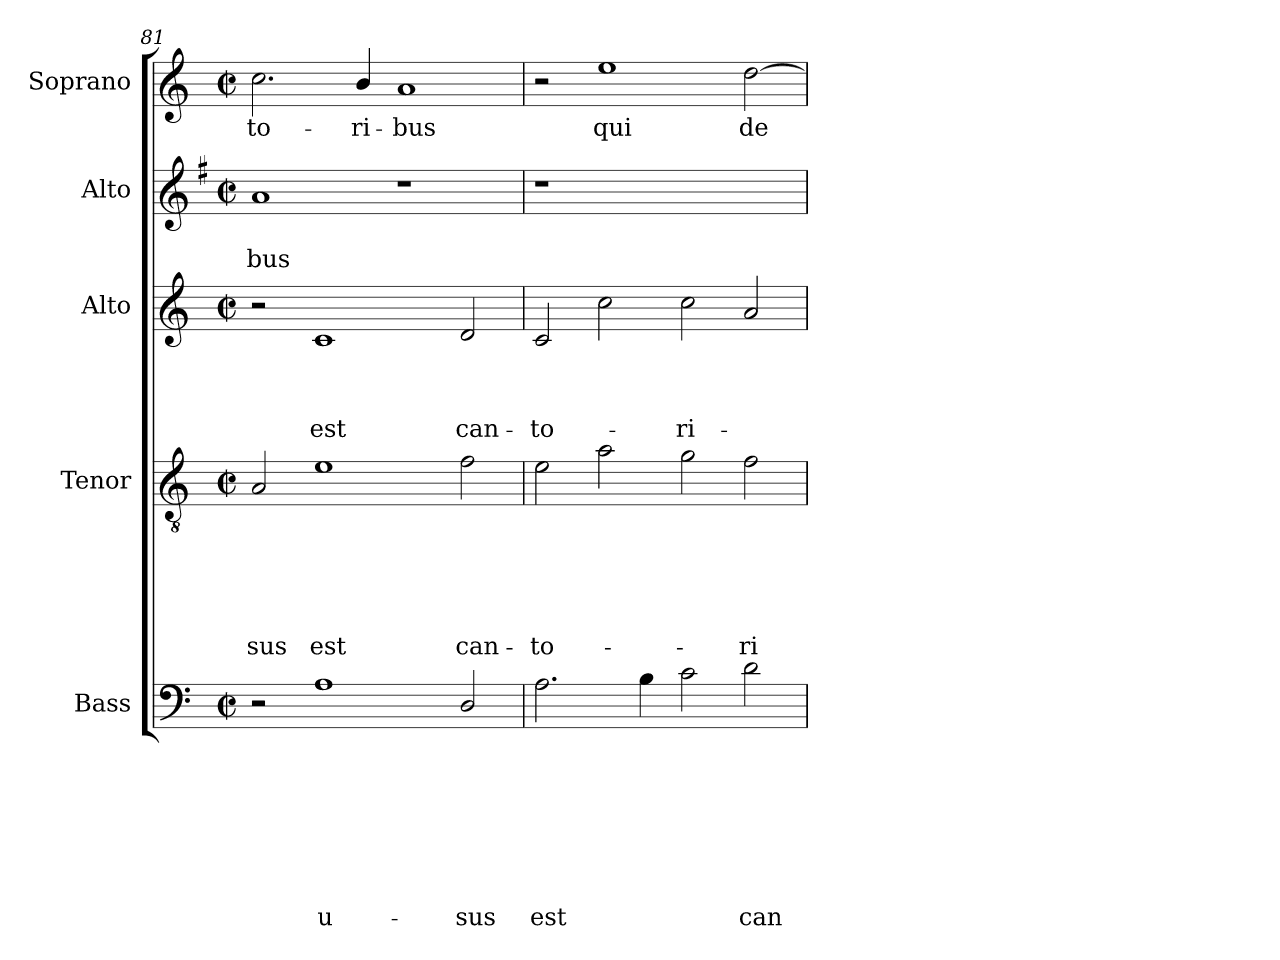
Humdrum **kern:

**kern	**text	**text	**text	**text	**text	**text	**text	**text	**kern	**text	**text	**text	**text	**text	**text	**kern	**text	**text	**text	**text	**kern	**text	**text	**kern	**text
*part5	*part5	*part5	*part5	*part5	*part5	*part5	*part5	*part5	*part4	*part4	*part4	*part4	*part4	*part4	*part4	*part3	*part3	*part3	*part3	*part3	*part2	*part2	*part2	*part1	*part1
*staff5	*staff5	*staff5	*staff5	*staff5	*staff5	*staff5	*staff5	*staff5	*staff4	*staff4	*staff4	*staff4	*staff4	*staff4	*staff4	*staff3	*staff3	*staff3	*staff3	*staff3	*staff2	*staff2	*staff2	*staff1	*staff1
*I"Bass	*	*	*	*	*	*	*	*	*I"Tenor	*	*	*	*	*	*	*I"Alto	*	*	*	*	*I"Alto	*	*	*I"Soprano	*
*I'B.	*	*	*	*	*	*	*	*	*I'T.	*	*	*	*	*	*	*I'A.	*	*	*	*	*I'A.	*	*	*I'S.	*
!!LO:PB:g=z
*clefF4	*	*	*	*	*	*	*	*	*clefGv2	*	*	*	*	*	*	*clefG2	*	*	*	*	*clefG2	*	*	*clefG2	*
*k[]	*	*	*	*	*	*	*	*	*k[]	*	*	*	*	*	*	*k[]	*	*	*	*	*k[f#]	*	*	*k[]	*
*C:	*	*	*	*	*	*	*	*	*C:	*	*	*	*	*	*	*C:	*	*	*	*	*G:	*	*	*C:	*
*M2/2	*	*	*	*	*	*	*	*	*M2/2	*	*	*	*	*	*	*M2/2	*	*	*	*	*M2/2	*	*	*M2/2	*
*met(c|)	*	*	*	*	*	*	*	*	*met(c|)	*	*	*	*	*	*	*met(c|)	*	*	*	*	*met(c|)	*	*	*met(c|)	*
=81	=81	=81	=81	=81	=81	=81	=81	=81	=81	=81	=81	=81	=81	=81	=81	=81	=81	=81	=81	=81	=81	=81	=81	=81	=81
!	!	!	!	!	!	!	!	!	!	!	!	!	!	!	!LO:LY:b:rj	!	!	!	!	!	!	!	!LO:LY:b	!	!LO:LY:b:rj
2r	.	.	.	.	.	.	.	.	2A/	.	.	.	.	.	-sus	2r	.	.	.	.	1a	.	-bus	2.cc\	-to-
!	!	!	!	!	!	!	!	!LO:LY:b	!	!	!	!	!	!	!LO:LY:b:rj	!	!	!	!	!LO:LY:b:rj	!	!	!	!	!
1A	.	.	.	.	.	.	.	u-	1e	.	.	.	.	.	est	1c	.	.	.	est	.	.	.	.	.
!	!	!	!	!	!	!	!	!	!	!	!	!	!	!	!	!	!	!	!	!	!	!	!	!	!LO:LY:b:rj
.	.	.	.	.	.	.	.	.	.	.	.	.	.	.	.	.	.	.	.	.	.	.	.	4b/	-ri-
!	!	!	!	!	!	!	!	!	!	!	!	!	!	!	!	!	!	!	!	!	!	!	!	!	!LO:LY:b:rj
.	.	.	.	.	.	.	.	.	.	.	.	.	.	.	.	.	.	.	.	.	1r	.	.	1a	-bus
!	!	!	!	!	!	!	!	!LO:LY:b	!	!	!	!	!	!	!LO:LY:b:rj	!	!	!	!	!LO:LY:b:rj	!	!	!	!	!
2D/	.	.	.	.	.	.	.	-sus	2f\	.	.	.	.	.	can-	2d/	.	.	.	can-	.	.	.	.	.
=82	=82	=82	=82	=82	=82	=82	=82	=82	=82	=82	=82	=82	=82	=82	=82	=82	=82	=82	=82	=82	=82	=82	=82	=82	=82
!	!	!	!	!	!	!	!	!LO:LY:b	!	!	!	!	!	!	!LO:LY:b:rj	!	!	!	!	!LO:LY:b:rj	!	!	!	!	!
2.A\	.	.	.	.	.	.	.	est	2e\	.	.	.	.	.	-to-	2c/	.	.	.	-to-	1r	.	.	2r	.
!	!	!	!	!	!	!	!	!	!	!	!	!	!	!	!	!	!	!	!	!	!	!	!	!	!LO:LY:b:rj
.	.	.	.	.	.	.	.	.	2a\	.	.	.	.	.	.	2cc\	.	.	.	.	.	.	.	1ee	qui
4B\	.	.	.	.	.	.	.	.	.	.	.	.	.	.	.	.	.	.	.	.	.	.	.	.	.
!	!	!	!	!	!	!	!	!	!	!	!	!	!	!	!	!	!	!	!	!LO:LY:b:rj	!	!	!	!	!
2c\	.	.	.	.	.	.	.	.	2g\	.	.	.	.	.	.	2cc\	.	.	.	-ri-	1ryy	.	.	.	.
!	!	!	!	!	!	!	!	!LO:LY:b	!	!	!	!	!	!	!LO:LY:b:rj	!	!	!	!	!	!	!	!	!	!LO:LY:b:rj
2d\	.	.	.	.	.	.	.	can-	2f\	.	.	.	.	.	-ri-	2a/	.	.	.	.	.	.	.	[>2dd\	de-
=	=	=	=	=	=	=	=	=	=	=	=	=	=	=	=	=	=	=	=	=	=	=	=	=	=
*-	*-	*-	*-	*-	*-	*-	*-	*-	*-	*-	*-	*-	*-	*-	*-	*-	*-	*-	*-	*-	*-	*-	*-	*-	*-
